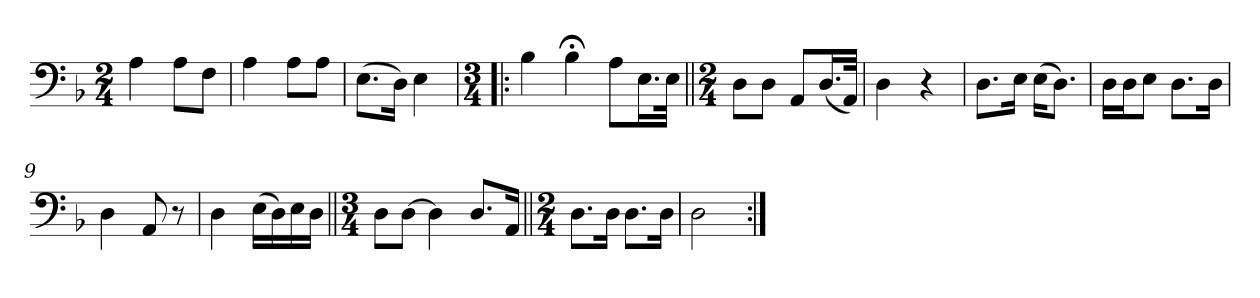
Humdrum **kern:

**kern
*part1
*staff1
*clefF4
*k[b-]
*M2/4
=1
4A\
8A\L
8F\J
=2
4A\
8A\L
8A\J
=3
(8.E\L
16D\Jk)
4E\
=4!|:
*M3/4
4B-\
4B-;<\
8A\L
16.E\L
32E\JJk
=5||
*M2/4
8D\L
8D\J
8AA/L
(16.D/L
32AA/JJk)
=6
4D\
4r
=7
8.D\L
16E\Jk
(16E\KL
8.D\J)
=8
16D\LL
16D\J
8E\J
8.D\L
16D\Jk
=9
4D\
8AA/
8r
=10
4D\
(16E\LL
16D\)
16E\
16D\JJ
=11||
*M3/4
8D\L
[8D\J
4D\]
8.D/L
16AA/Jk
=12||
*M2/4
8.D\L
16D\Jk
8.D\L
16D\Jk
=13
2D\
=:|!
*-
